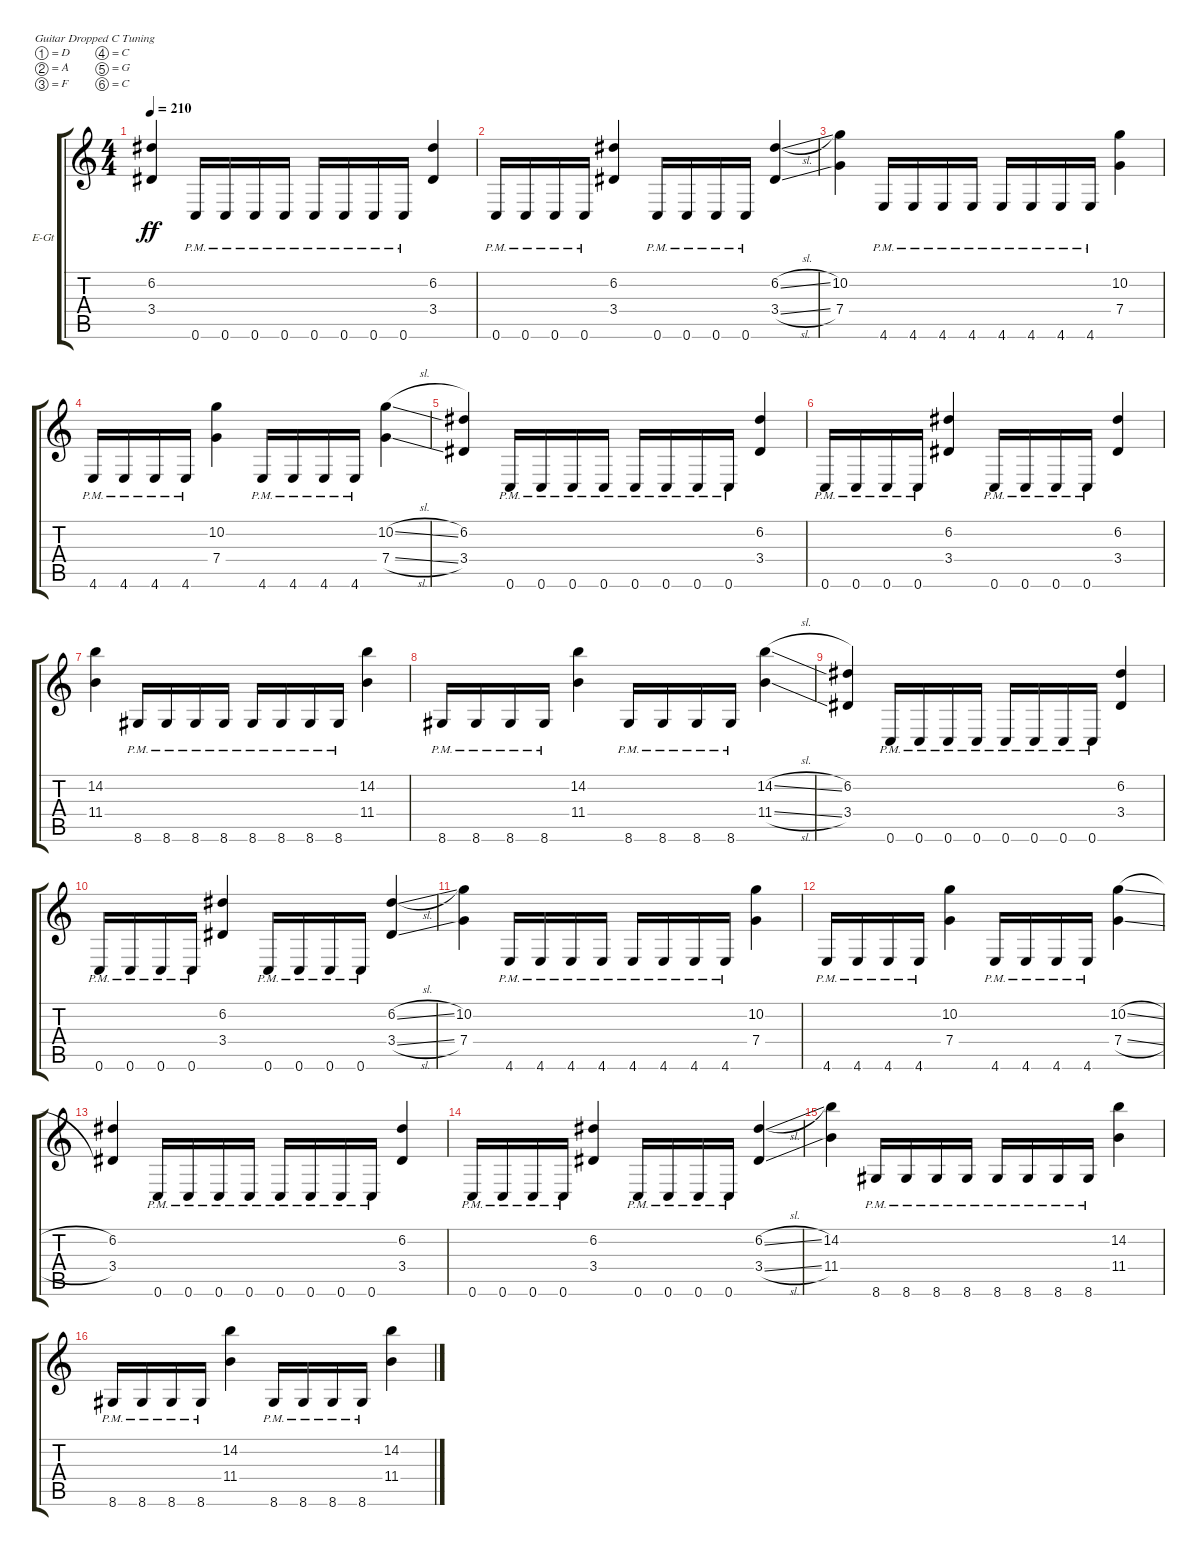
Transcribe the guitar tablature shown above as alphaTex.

\defaultSystemsLayout 4
\bracketExtendMode groupsimilarinstruments
\firstSystemTrackNameOrientation horizontal
\otherSystemsTrackNameOrientation horizontal
\track ("Left Guitar" "E-Gt") {instrument distortionguitar}
\staff {score tabs}
\tuning (D4 A3 F3 C3 G2 C2)
\ts (4 4)
\tempo 210
\clef g2
\ks c
(3.4 6.2).4{dy ff} 0.6{pm}.16 0.6{pm}.16 0.6{pm}.16 0.6{pm}.16 0.6{pm}.16 0.6{pm}.16 0.6{pm}.16 0.6{pm}.16 (3.4 6.2).4 |
0.6{pm}.16 0.6{pm}.16 0.6{pm}.16 0.6{pm}.16 (3.4 6.2).4 0.6{pm}.16 0.6{pm}.16 0.6{pm}.16 0.6{pm}.16 (3.4{sl} 6.2{sl}).4 |
(7.4 10.2).4 4.6{pm}.16 4.6{pm}.16 4.6{pm}.16 4.6{pm}.16 4.6{pm}.16 4.6{pm}.16 4.6{pm}.16 4.6{pm}.16 (7.4 10.2).4 |
4.6{pm}.16 4.6{pm}.16 4.6{pm}.16 4.6{pm}.16 (7.4 10.2).4 4.6{pm}.16 4.6{pm}.16 4.6{pm}.16 4.6{pm}.16 (7.4{sl} 10.2{sl}).4 |
(3.4 6.2).4 0.6{pm}.16 0.6{pm}.16 0.6{pm}.16 0.6{pm}.16 0.6{pm}.16 0.6{pm}.16 0.6{pm}.16 0.6{pm}.16 (3.4 6.2).4 |
0.6{pm}.16 0.6{pm}.16 0.6{pm}.16 0.6{pm}.16 (3.4 6.2).4 0.6{pm}.16 0.6{pm}.16 0.6{pm}.16 0.6{pm}.16 (3.4 6.2).4 |
(11.4 14.2).4 8.6{pm}.16 8.6{pm}.16 8.6{pm}.16 8.6{pm}.16 8.6{pm}.16 8.6{pm}.16 8.6{pm}.16 8.6{pm}.16 (11.4 14.2).4 |
8.6{pm}.16 8.6{pm}.16 8.6{pm}.16 8.6{pm}.16 (11.4 14.2).4 8.6{pm}.16 8.6{pm}.16 8.6{pm}.16 8.6{pm}.16 (11.4{sl} 14.2{sl}).4 |
(3.4 6.2).4 0.6{pm}.16 0.6{pm}.16 0.6{pm}.16 0.6{pm}.16 0.6{pm}.16 0.6{pm}.16 0.6{pm}.16 0.6{pm}.16 (3.4 6.2).4 |
0.6{pm}.16 0.6{pm}.16 0.6{pm}.16 0.6{pm}.16 (3.4 6.2).4 0.6{pm}.16 0.6{pm}.16 0.6{pm}.16 0.6{pm}.16 (3.4{sl} 6.2{sl}).4 |
(7.4 10.2).4 4.6{pm}.16 4.6{pm}.16 4.6{pm}.16 4.6{pm}.16 4.6{pm}.16 4.6{pm}.16 4.6{pm}.16 4.6{pm}.16 (7.4 10.2).4 |
4.6{pm}.16 4.6{pm}.16 4.6{pm}.16 4.6{pm}.16 (7.4 10.2).4 4.6{pm}.16 4.6{pm}.16 4.6{pm}.16 4.6{pm}.16 (7.4{sl} 10.2{sl}).4 |
(3.4 6.2).4 0.6{pm}.16 0.6{pm}.16 0.6{pm}.16 0.6{pm}.16 0.6{pm}.16 0.6{pm}.16 0.6{pm}.16 0.6{pm}.16 (3.4 6.2).4 |
0.6{pm}.16 0.6{pm}.16 0.6{pm}.16 0.6{pm}.16 (3.4 6.2).4 0.6{pm}.16 0.6{pm}.16 0.6{pm}.16 0.6{pm}.16 (3.4{sl} 6.2{sl}).4 |
(11.4 14.2).4 8.6{pm}.16 8.6{pm}.16 8.6{pm}.16 8.6{pm}.16 8.6{pm}.16 8.6{pm}.16 8.6{pm}.16 8.6{pm}.16 (11.4 14.2).4 |
8.6{pm}.16 8.6{pm}.16 8.6{pm}.16 8.6{pm}.16 (11.4 14.2).4 8.6{pm}.16 8.6{pm}.16 8.6{pm}.16 8.6{pm}.16 (11.4{sl} 14.2{sl}).4
